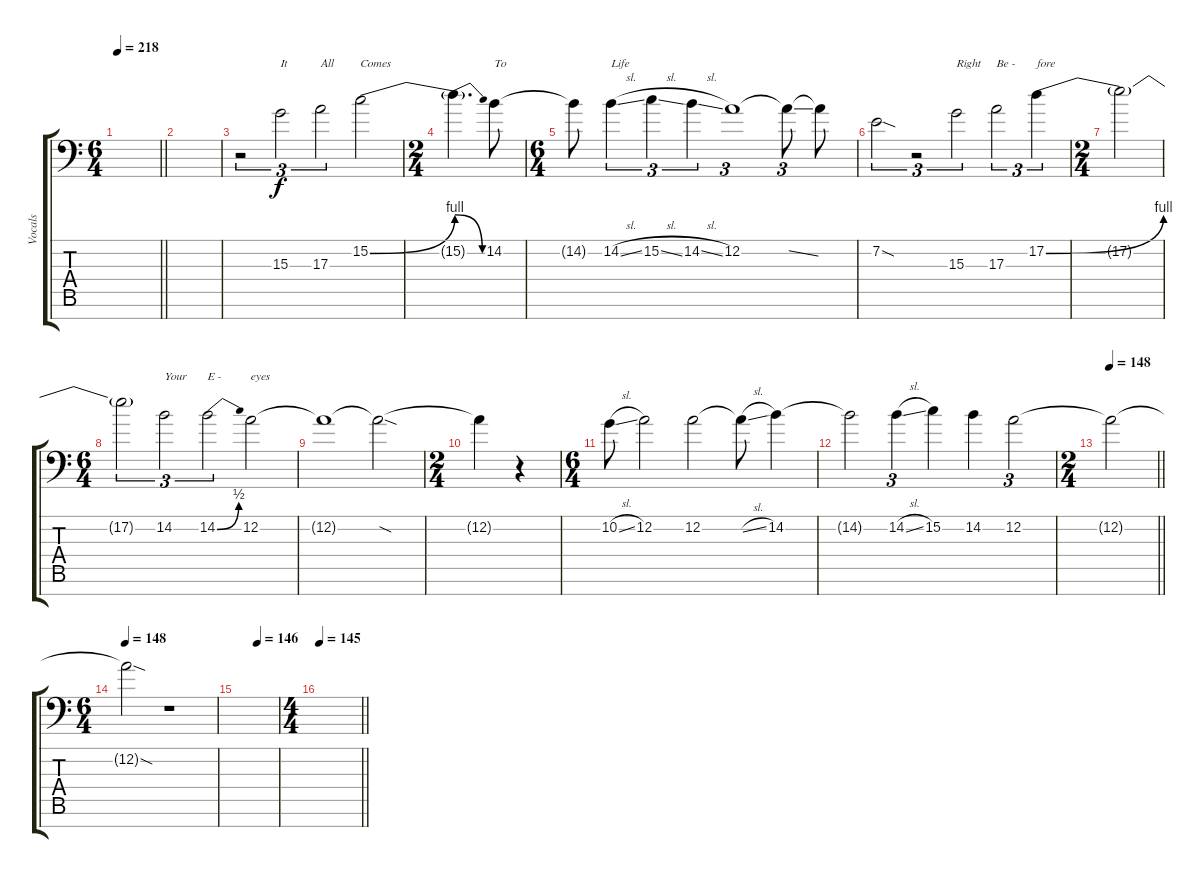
\track ("Vocals" "Vocals") {instrument bassoon}
\staff {score tabs}
\tuning (D4 A3 E3 D3 A2 E2 A1) {hide}
\ts (6 4)
\tempo 218
\clef f4
\barLineRight lightlight
\ks c
|
\section ("" "")
|
r.2{tu (3 2)} 15.3.2{tu (3 2) txt "It"} 17.3.2{tu (3 2) txt "All"} 15.2{be (bend 0 0 60 4)}.2{txt "Comes"} |
\ts (2 4)
15.2{be (release 0 4 60 0) t}.4{d} 14.2.8{txt "To"} |
\ts (6 4)
14.2{t}.8 14.2{sl}.4{tu (3 2) txt "Life"} 15.2{sl}.4{tu (3 2)} 14.2{sl}.4{tu (3 2)} 12.2.1{tu (3 2)} 12.2{ss t}.8{tu (3 2)} 12.2{t}.8 |
7.2{sod}.2{tu (3 2)} r.2{tu (3 2)} 15.3.2{tu (3 2) txt "Right"} 17.3.2{tu (3 2) txt "Be - "} 17.2{be (bend 0 0 60 4)}.4{tu (3 2) txt "fore"} |
\ts (2 4)
17.2{t}.2 |
\ts (6 4)
17.2{t}.2{tu (3 2)} 14.2.2{tu (3 2) txt "Your"} 14.2{be (bend 0 0 60 2)}.2{tu (3 2) txt "E - "} 12.2.2{txt "eyes"} |
12.2{t}.1 12.2{sod t}.2 |
\ts (2 4)
12.2{t}.4 r.4 |
\ts (6 4)
10.2{sl}.8 12.2.2 12.2.2 12.2{sl t}.8 14.2.4 |
14.2{t}.2 14.2{sl}.4{tu (3 2)} 15.2.4 14.2.4 12.2.2{tu (3 2)} |
\ts (2 4)
\tempo 148
\barLineRight lightlight
12.2{t}.2 |
\ts (6 4)
\section ("" "")
\tempo 148
12.2{sod t}.2 r.1 |
\tempo (146 0.5)
|
\ts (4 4)
\tempo 145
\barLineRight lightlight
